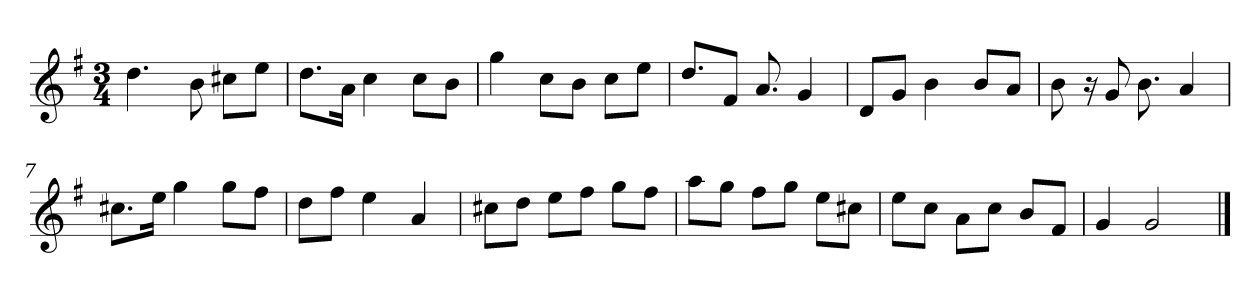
**kern
*part1
*staff1
*clefG2
*k[f#]
*G:
*M3/4
=
4.dd
8b
8cc#X\L
8ee\J
=2
8.dd\L
16a\Jk
4cc
8cc\L
8b\J
=3
4gg
8cc\L
8b\J
8cc\L
8ee\J
=4
8.dd/L
8f#/J
8.a
4g
=5y
8d/L
8g/J
4b
8b/L
8a/J
=6
8b
16r
8g
8.b
4a
=7
8.cc#X\L
16ee\Jk
4gg
8gg\L
8ff#\J
=8
8dd\L
8ff#\J
4ee
4a
=9y
8cc#X\L
8dd\J
8ee\L
8ff#\J
8gg\L
8ff#\J
=10
8aa\L
8gg\J
8ff#\L
8gg\J
8ee\L
8cc#X\J
=11
8ee\L
8cc\J
8a\L
8cc\J
8b/L
8f#/J
=12
4g
2g
==
*-
